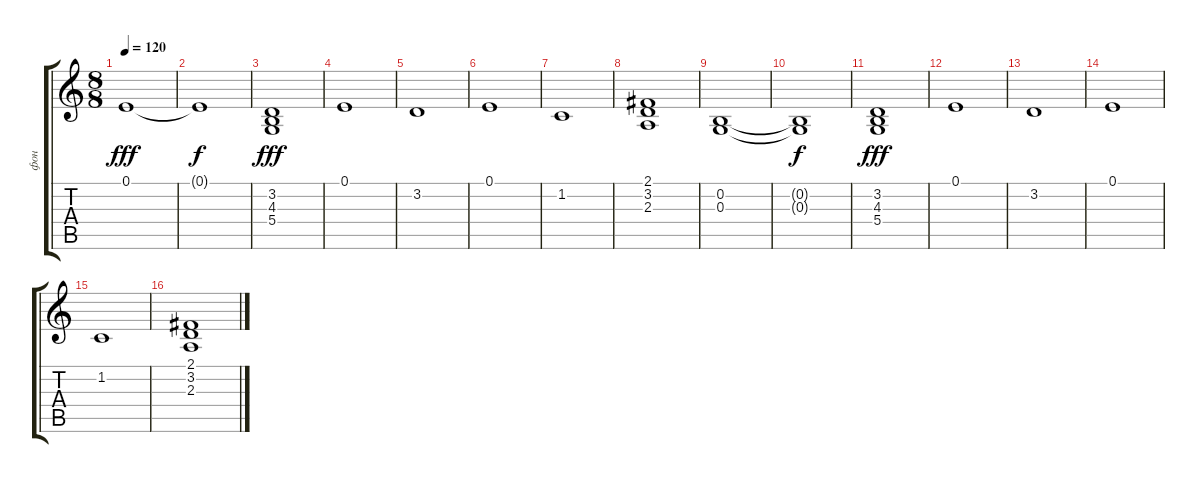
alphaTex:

\track ("фон" "фон") {instrument pad2warm}
\staff {score tabs}
\tuning (E4 B3 G3 D3 A2 E2) {hide}
\ts (8 8)
\tempo 120
\clef g2
\ks c
0.1.1{dy fff} |
0.1{t}.1{dy f} |
(3.2 4.3 5.4).1{dy fff} |
0.1.1 |
3.2.1 |
0.1.1 |
1.2.1 |
(2.1 3.2 2.3).1 |
(0.2 0.3).1 |
(0.2{t} 0.3{t}).1{dy f} |
(3.2 4.3 5.4).1{dy fff} |
0.1.1 |
3.2.1 |
0.1.1 |
1.2.1 |
(2.1 3.2 2.3).1
